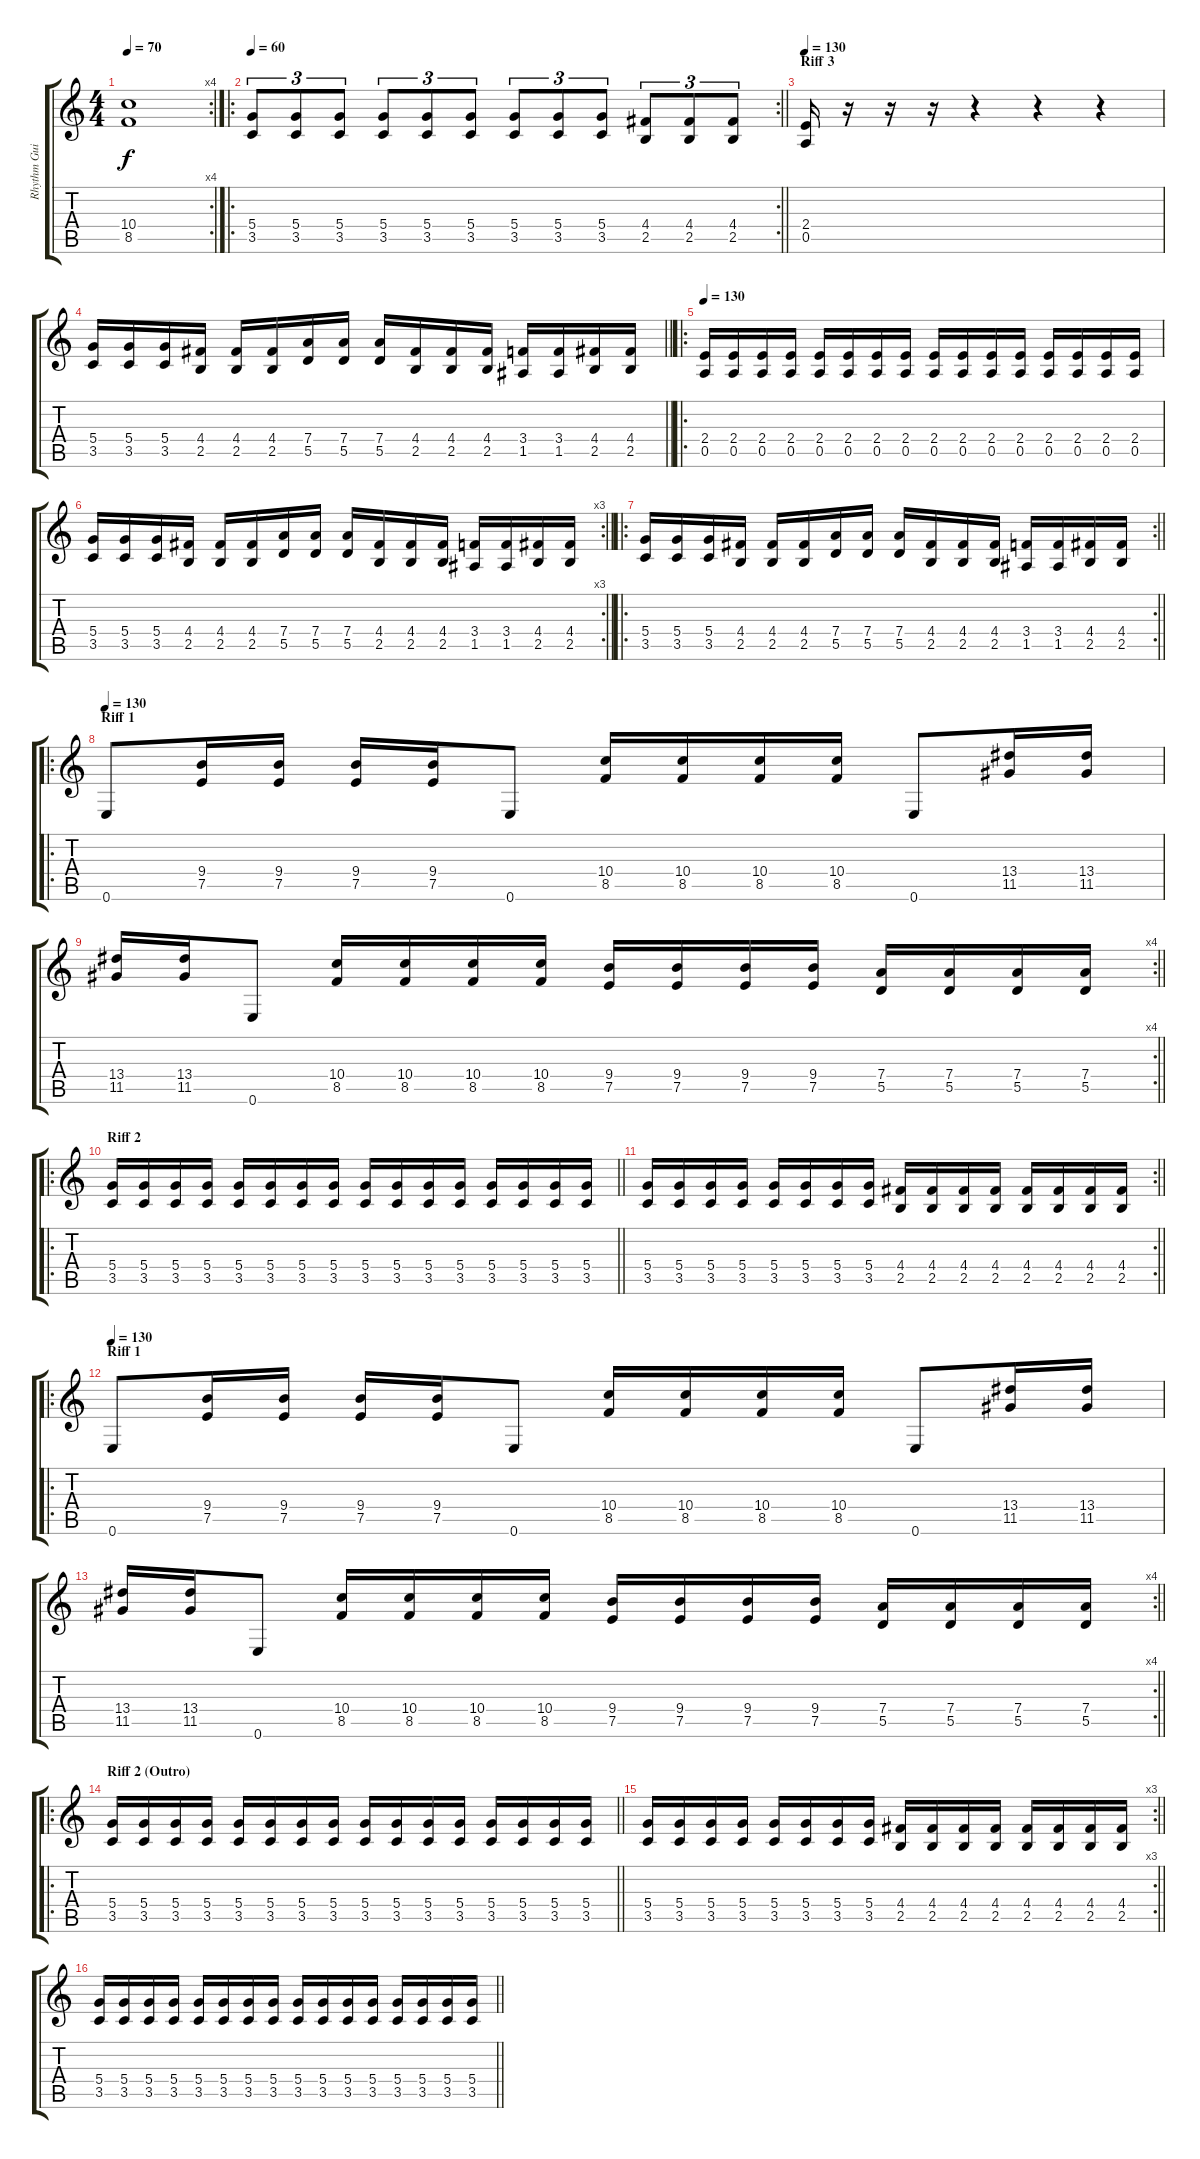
\track ("Rhythm Guitar (Evil)" "Rhythm Gui") {instrument distortionguitar}
\staff {score tabs}
\tuning (E4 B3 G3 D3 A2 E2) {hide}
\rc 4
\ts (4 4)
\tempo 70
\clef g2
\ks c
(10.4{t} 8.5{t}).1{dy f} |
\ro
\rc 2
\tempo 60
\barLineRight lightlight
(5.4 3.5).8{tu (3 2)} (5.4 3.5).8{tu (3 2)} (5.4 3.5).8{tu (3 2)} (5.4 3.5).8{tu (3 2)} (5.4 3.5).8{tu (3 2)} (5.4 3.5).8{tu (3 2)} (5.4 3.5).8{tu (3 2)} (5.4 3.5).8{tu (3 2)} (5.4 3.5).8{tu (3 2)} (4.4 2.5).8{tu (3 2)} (4.4 2.5).8{tu (3 2)} (4.4 2.5).8{tu (3 2)} |
\section ("" "Riff 3")
\tempo 130
(2.4 0.5).16 r.16 r.16 r.16 r.4 r.4 r.4 |
\barLineRight lightlight
(5.4 3.5).16 (5.4 3.5).16 (5.4 3.5).16 (4.4 2.5).16 (4.4 2.5).16 (4.4 2.5).16 (7.4 5.5).16 (7.4 5.5).16 (7.4 5.5).16 (4.4 2.5).16 (4.4 2.5).16 (4.4 2.5).16 (3.4 1.5).16 (3.4 1.5).16 (4.4 2.5).16 (4.4 2.5).16 |
\ro
\tempo 130
(2.4 0.5).16 (2.4 0.5).16 (2.4 0.5).16 (2.4 0.5).16 (2.4 0.5).16 (2.4 0.5).16 (2.4 0.5).16 (2.4 0.5).16 (2.4 0.5).16 (2.4 0.5).16 (2.4 0.5).16 (2.4 0.5).16 (2.4 0.5).16 (2.4 0.5).16 (2.4 0.5).16 (2.4 0.5).16 |
\rc 3
\barLineRight lightlight
(5.4 3.5).16 (5.4 3.5).16 (5.4 3.5).16 (4.4 2.5).16 (4.4 2.5).16 (4.4 2.5).16 (7.4 5.5).16 (7.4 5.5).16 (7.4 5.5).16 (4.4 2.5).16 (4.4 2.5).16 (4.4 2.5).16 (3.4 1.5).16 (3.4 1.5).16 (4.4 2.5).16 (4.4 2.5).16 |
\ro
\rc 2
\section ("" "")
\barLineRight lightlight
(5.4 3.5).16 (5.4 3.5).16 (5.4 3.5).16 (4.4 2.5).16 (4.4 2.5).16 (4.4 2.5).16 (7.4 5.5).16 (7.4 5.5).16 (7.4 5.5).16 (4.4 2.5).16 (4.4 2.5).16 (4.4 2.5).16 (3.4 1.5).16 (3.4 1.5).16 (4.4 2.5).16 (4.4 2.5).16 |
\ro
\section ("" "Riff 1")
\tempo 130
0.6.8 (9.4 7.5).16 (9.4 7.5).16 (9.4 7.5).16 (9.4 7.5).16 0.6.8 (10.4 8.5).16 (10.4 8.5).16 (10.4 8.5).16 (10.4 8.5).16 0.6.8 (13.4 11.5).16 (13.4 11.5).16 |
\rc 4
\barLineRight lightlight
(13.4 11.5).16 (13.4 11.5).16 0.6.8 (10.4 8.5).16 (10.4 8.5).16 (10.4 8.5).16 (10.4 8.5).16 (9.4 7.5).16 (9.4 7.5).16 (9.4 7.5).16 (9.4 7.5).16 (7.4 5.5).16 (7.4 5.5).16 (7.4 5.5).16 (7.4 5.5).16 |
\ro
\section ("" "Riff 2")
\barLineRight lightlight
(5.4 3.5).16 (5.4 3.5).16 (5.4 3.5).16 (5.4 3.5).16 (5.4 3.5).16 (5.4 3.5).16 (5.4 3.5).16 (5.4 3.5).16 (5.4 3.5).16 (5.4 3.5).16 (5.4 3.5).16 (5.4 3.5).16 (5.4 3.5).16 (5.4 3.5).16 (5.4 3.5).16 (5.4 3.5).16 |
\rc 2
\barLineRight lightlight
(5.4 3.5).16 (5.4 3.5).16 (5.4 3.5).16 (5.4 3.5).16 (5.4 3.5).16 (5.4 3.5).16 (5.4 3.5).16 (5.4 3.5).16 (4.4 2.5).16 (4.4 2.5).16 (4.4 2.5).16 (4.4 2.5).16 (4.4 2.5).16 (4.4 2.5).16 (4.4 2.5).16 (4.4 2.5).16 |
\ro
\section ("" "Riff 1")
\tempo 130
0.6.8 (9.4 7.5).16 (9.4 7.5).16 (9.4 7.5).16 (9.4 7.5).16 0.6.8 (10.4 8.5).16 (10.4 8.5).16 (10.4 8.5).16 (10.4 8.5).16 0.6.8 (13.4 11.5).16 (13.4 11.5).16 |
\rc 4
\barLineRight lightlight
(13.4 11.5).16 (13.4 11.5).16 0.6.8 (10.4 8.5).16 (10.4 8.5).16 (10.4 8.5).16 (10.4 8.5).16 (9.4 7.5).16 (9.4 7.5).16 (9.4 7.5).16 (9.4 7.5).16 (7.4 5.5).16 (7.4 5.5).16 (7.4 5.5).16 (7.4 5.5).16 |
\ro
\section ("" "Riff 2 (Outro)")
\barLineRight lightlight
(5.4 3.5).16 (5.4 3.5).16 (5.4 3.5).16 (5.4 3.5).16 (5.4 3.5).16 (5.4 3.5).16 (5.4 3.5).16 (5.4 3.5).16 (5.4 3.5).16 (5.4 3.5).16 (5.4 3.5).16 (5.4 3.5).16 (5.4 3.5).16 (5.4 3.5).16 (5.4 3.5).16 (5.4 3.5).16 |
\rc 3
\barLineRight lightlight
(5.4 3.5).16 (5.4 3.5).16 (5.4 3.5).16 (5.4 3.5).16 (5.4 3.5).16 (5.4 3.5).16 (5.4 3.5).16 (5.4 3.5).16 (4.4 2.5).16 (4.4 2.5).16 (4.4 2.5).16 (4.4 2.5).16 (4.4 2.5).16 (4.4 2.5).16 (4.4 2.5).16 (4.4 2.5).16 |
\barLineRight lightlight
(5.4 3.5).16 (5.4 3.5).16 (5.4 3.5).16 (5.4 3.5).16 (5.4 3.5).16 (5.4 3.5).16 (5.4 3.5).16 (5.4 3.5).16 (5.4 3.5).16 (5.4 3.5).16 (5.4 3.5).16 (5.4 3.5).16 (5.4 3.5).16 (5.4 3.5).16 (5.4 3.5).16 (5.4 3.5).16
